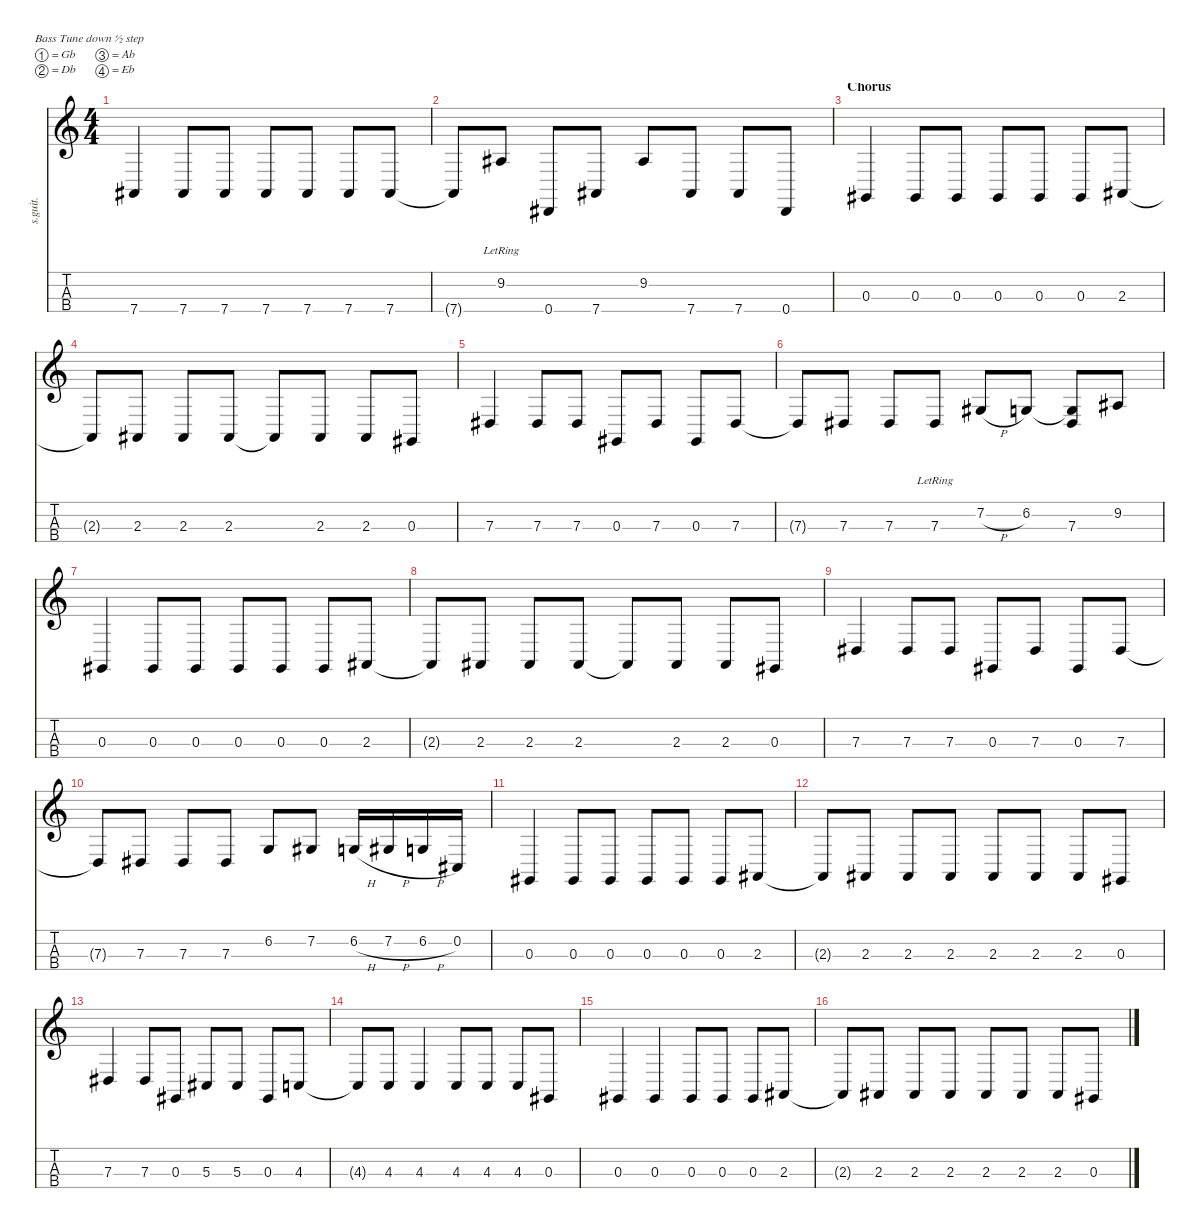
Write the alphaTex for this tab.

\defaultSystemsLayout 4
\hideDynamics
\bracketExtendMode nobrackets
\track ("Mike Dirnt" "s.guit.") {instrument electricbasspick}
\staff {score tabs}
\tuning (Gb2 Db2 Ab1 Eb1)
\ts (4 4)
\tempo (175 hide)
\clef g2
\ks c
7.4{acc #}.4{lyrics (0 "") lyrics (1 "") lyrics (2 "") lyrics (3 "") lyrics (4 "") dy fff} 7.4{acc #}.8{lyrics (0 "") lyrics (1 "") lyrics (2 "") lyrics (3 "") lyrics (4 "")} 7.4{acc #}.8{lyrics (0 "") lyrics (1 "") lyrics (2 "") lyrics (3 "") lyrics (4 "")} 7.4{acc #}.8{lyrics (0 "") lyrics (1 "") lyrics (2 "") lyrics (3 "") lyrics (4 "")} 7.4{acc #}.8{lyrics (0 "") lyrics (1 "") lyrics (2 "") lyrics (3 "") lyrics (4 "")} 7.4{acc #}.8{lyrics (0 "") lyrics (1 "") lyrics (2 "") lyrics (3 "") lyrics (4 "")} 7.4{acc #}.8{lyrics (0 "") lyrics (1 "") lyrics (2 "") lyrics (3 "") lyrics (4 "")} |
7.4{t acc #}.8{lyrics (0 "") lyrics (1 "") lyrics (2 "") lyrics (3 "") lyrics (4 "")} 9.2{lr acc #}.8{lyrics (0 "") lyrics (1 "") lyrics (2 "") lyrics (3 "") lyrics (4 "")} 0.4{acc #}.8{lyrics (0 "") lyrics (1 "") lyrics (2 "") lyrics (3 "") lyrics (4 "")} 7.4{acc #}.8{lyrics (0 "") lyrics (1 "") lyrics (2 "") lyrics (3 "") lyrics (4 "")} 9.2{acc #}.8{lyrics (0 "") lyrics (1 "") lyrics (2 "") lyrics (3 "") lyrics (4 "")} 7.4{acc #}.8{lyrics (0 "") lyrics (1 "") lyrics (2 "") lyrics (3 "") lyrics (4 "")} 7.4{acc #}.8{lyrics (0 "") lyrics (1 "") lyrics (2 "") lyrics (3 "") lyrics (4 "")} 0.4{acc #}.8{lyrics (0 "") lyrics (1 "") lyrics (2 "") lyrics (3 "") lyrics (4 "")} |
\section ("" "Chorus")
0.3{acc #}.4{lyrics (0 "") lyrics (1 "") lyrics (2 "") lyrics (3 "") lyrics (4 "")} 0.3{acc #}.8{lyrics (0 "") lyrics (1 "") lyrics (2 "") lyrics (3 "") lyrics (4 "")} 0.3{acc #}.8{lyrics (0 "") lyrics (1 "") lyrics (2 "") lyrics (3 "") lyrics (4 "")} 0.3{acc #}.8{lyrics (0 "") lyrics (1 "") lyrics (2 "") lyrics (3 "") lyrics (4 "")} 0.3{acc #}.8{lyrics (0 "") lyrics (1 "") lyrics (2 "") lyrics (3 "") lyrics (4 "")} 0.3{acc #}.8{lyrics (0 "") lyrics (1 "") lyrics (2 "") lyrics (3 "") lyrics (4 "")} 2.3{acc #}.8{lyrics (0 "") lyrics (1 "") lyrics (2 "") lyrics (3 "") lyrics (4 "")} |
2.3{t acc #}.8{lyrics (0 "") lyrics (1 "") lyrics (2 "") lyrics (3 "") lyrics (4 "") dy f} 2.3{acc #}.8{lyrics (0 "") lyrics (1 "") lyrics (2 "") lyrics (3 "") lyrics (4 "") dy fff} 2.3{acc #}.8{lyrics (0 "") lyrics (1 "") lyrics (2 "") lyrics (3 "") lyrics (4 "")} 2.3{acc #}.8{lyrics (0 "") lyrics (1 "") lyrics (2 "") lyrics (3 "") lyrics (4 "")} 2.3{t acc #}.8{lyrics (0 "") lyrics (1 "") lyrics (2 "") lyrics (3 "") lyrics (4 "") dy f} 2.3{acc #}.8{lyrics (0 "") lyrics (1 "") lyrics (2 "") lyrics (3 "") lyrics (4 "") dy fff} 2.3{acc #}.8{lyrics (0 "") lyrics (1 "") lyrics (2 "") lyrics (3 "") lyrics (4 "")} 0.3{acc #}.8{lyrics (0 "") lyrics (1 "") lyrics (2 "") lyrics (3 "") lyrics (4 "")} |
7.3{acc #}.4{lyrics (0 "") lyrics (1 "") lyrics (2 "") lyrics (3 "") lyrics (4 "")} 7.3{acc #}.8{lyrics (0 "") lyrics (1 "") lyrics (2 "") lyrics (3 "") lyrics (4 "")} 7.3{acc #}.8{lyrics (0 "") lyrics (1 "") lyrics (2 "") lyrics (3 "") lyrics (4 "")} 0.3{acc #}.8{lyrics (0 "") lyrics (1 "") lyrics (2 "") lyrics (3 "") lyrics (4 "")} 7.3{acc #}.8{lyrics (0 "") lyrics (1 "") lyrics (2 "") lyrics (3 "") lyrics (4 "")} 0.3{acc #}.8{lyrics (0 "") lyrics (1 "") lyrics (2 "") lyrics (3 "") lyrics (4 "")} 7.3{acc #}.8{lyrics (0 "") lyrics (1 "") lyrics (2 "") lyrics (3 "") lyrics (4 "")} |
7.3{t acc #}.8{lyrics (0 "") lyrics (1 "") lyrics (2 "") lyrics (3 "") lyrics (4 "")} 7.3{acc #}.8{lyrics (0 "") lyrics (1 "") lyrics (2 "") lyrics (3 "") lyrics (4 "")} 7.3{acc #}.8{lyrics (0 "") lyrics (1 "") lyrics (2 "") lyrics (3 "") lyrics (4 "")} 7.3{lr acc #}.8{lyrics (0 "") lyrics (1 "") lyrics (2 "") lyrics (3 "") lyrics (4 "")} 7.2{h acc #}.8{lyrics (0 "") lyrics (1 "") lyrics (2 "") lyrics (3 "") lyrics (4 "")} 6.2.8{lyrics (0 "") lyrics (1 "") lyrics (2 "") lyrics (3 "") lyrics (4 "")} (6.2{t} 7.3{acc #}).8{lyrics (0 "") lyrics (1 "") lyrics (2 "") lyrics (3 "") lyrics (4 "")} 9.2{acc #}.8{lyrics (0 "") lyrics (1 "") lyrics (2 "") lyrics (3 "") lyrics (4 "")} |
0.3{acc #}.4{lyrics (0 "") lyrics (1 "") lyrics (2 "") lyrics (3 "") lyrics (4 "")} 0.3{acc #}.8{lyrics (0 "") lyrics (1 "") lyrics (2 "") lyrics (3 "") lyrics (4 "")} 0.3{acc #}.8{lyrics (0 "") lyrics (1 "") lyrics (2 "") lyrics (3 "") lyrics (4 "")} 0.3{acc #}.8{lyrics (0 "") lyrics (1 "") lyrics (2 "") lyrics (3 "") lyrics (4 "")} 0.3{acc #}.8{lyrics (0 "") lyrics (1 "") lyrics (2 "") lyrics (3 "") lyrics (4 "")} 0.3{acc #}.8{lyrics (0 "") lyrics (1 "") lyrics (2 "") lyrics (3 "") lyrics (4 "")} 2.3{acc #}.8{lyrics (0 "") lyrics (1 "") lyrics (2 "") lyrics (3 "") lyrics (4 "")} |
2.3{t acc #}.8{lyrics (0 "") lyrics (1 "") lyrics (2 "") lyrics (3 "") lyrics (4 "") dy f} 2.3{acc #}.8{lyrics (0 "") lyrics (1 "") lyrics (2 "") lyrics (3 "") lyrics (4 "") dy fff} 2.3{acc #}.8{lyrics (0 "") lyrics (1 "") lyrics (2 "") lyrics (3 "") lyrics (4 "")} 2.3{acc #}.8{lyrics (0 "") lyrics (1 "") lyrics (2 "") lyrics (3 "") lyrics (4 "")} 2.3{t acc #}.8{lyrics (0 "") lyrics (1 "") lyrics (2 "") lyrics (3 "") lyrics (4 "") dy f} 2.3{acc #}.8{lyrics (0 "") lyrics (1 "") lyrics (2 "") lyrics (3 "") lyrics (4 "") dy fff} 2.3{acc #}.8{lyrics (0 "") lyrics (1 "") lyrics (2 "") lyrics (3 "") lyrics (4 "")} 0.3{acc #}.8{lyrics (0 "") lyrics (1 "") lyrics (2 "") lyrics (3 "") lyrics (4 "")} |
7.3{acc #}.4{lyrics (0 "") lyrics (1 "") lyrics (2 "") lyrics (3 "") lyrics (4 "")} 7.3{acc #}.8{lyrics (0 "") lyrics (1 "") lyrics (2 "") lyrics (3 "") lyrics (4 "")} 7.3{acc #}.8{lyrics (0 "") lyrics (1 "") lyrics (2 "") lyrics (3 "") lyrics (4 "")} 0.3{acc #}.8{lyrics (0 "") lyrics (1 "") lyrics (2 "") lyrics (3 "") lyrics (4 "")} 7.3{acc #}.8{lyrics (0 "") lyrics (1 "") lyrics (2 "") lyrics (3 "") lyrics (4 "")} 0.3{acc #}.8{lyrics (0 "") lyrics (1 "") lyrics (2 "") lyrics (3 "") lyrics (4 "")} 7.3{acc #}.8{lyrics (0 "") lyrics (1 "") lyrics (2 "") lyrics (3 "") lyrics (4 "")} |
7.3{t acc #}.8{lyrics (0 "") lyrics (1 "") lyrics (2 "") lyrics (3 "") lyrics (4 "")} 7.3{acc #}.8{lyrics (0 "") lyrics (1 "") lyrics (2 "") lyrics (3 "") lyrics (4 "")} 7.3{acc #}.8{lyrics (0 "") lyrics (1 "") lyrics (2 "") lyrics (3 "") lyrics (4 "")} 7.3{acc #}.8{lyrics (0 "") lyrics (1 "") lyrics (2 "") lyrics (3 "") lyrics (4 "")} 6.2.8{lyrics (0 "") lyrics (1 "") lyrics (2 "") lyrics (3 "") lyrics (4 "")} 7.2{acc #}.8{lyrics (0 "") lyrics (1 "") lyrics (2 "") lyrics (3 "") lyrics (4 "")} 6.2{h}.16{lyrics (0 "") lyrics (1 "") lyrics (2 "") lyrics (3 "") lyrics (4 "")} 7.2{h acc #}.16{lyrics (0 "") lyrics (1 "") lyrics (2 "") lyrics (3 "") lyrics (4 "")} 6.2{h}.16{lyrics (0 "") lyrics (1 "") lyrics (2 "") lyrics (3 "") lyrics (4 "")} 0.2{acc #}.16{lyrics (0 "") lyrics (1 "") lyrics (2 "") lyrics (3 "") lyrics (4 "")} |
0.3{acc #}.4{lyrics (0 "") lyrics (1 "") lyrics (2 "") lyrics (3 "") lyrics (4 "")} 0.3{acc #}.8{lyrics (0 "") lyrics (1 "") lyrics (2 "") lyrics (3 "") lyrics (4 "")} 0.3{acc #}.8{lyrics (0 "") lyrics (1 "") lyrics (2 "") lyrics (3 "") lyrics (4 "")} 0.3{acc #}.8{lyrics (0 "") lyrics (1 "") lyrics (2 "") lyrics (3 "") lyrics (4 "")} 0.3{acc #}.8{lyrics (0 "") lyrics (1 "") lyrics (2 "") lyrics (3 "") lyrics (4 "")} 0.3{acc #}.8{lyrics (0 "") lyrics (1 "") lyrics (2 "") lyrics (3 "") lyrics (4 "")} 2.3{acc #}.8{lyrics (0 "") lyrics (1 "") lyrics (2 "") lyrics (3 "") lyrics (4 "")} |
2.3{t acc #}.8{lyrics (0 "") lyrics (1 "") lyrics (2 "") lyrics (3 "") lyrics (4 "") dy f} 2.3{acc #}.8{lyrics (0 "") lyrics (1 "") lyrics (2 "") lyrics (3 "") lyrics (4 "") dy fff} 2.3{acc #}.8{lyrics (0 "") lyrics (1 "") lyrics (2 "") lyrics (3 "") lyrics (4 "")} 2.3{acc #}.8{lyrics (0 "") lyrics (1 "") lyrics (2 "") lyrics (3 "") lyrics (4 "")} 2.3{acc #}.8{lyrics (0 "") lyrics (1 "") lyrics (2 "") lyrics (3 "") lyrics (4 "") dy f} 2.3{acc #}.8{lyrics (0 "") lyrics (1 "") lyrics (2 "") lyrics (3 "") lyrics (4 "") dy fff} 2.3{acc #}.8{lyrics (0 "") lyrics (1 "") lyrics (2 "") lyrics (3 "") lyrics (4 "")} 0.3{acc #}.8{lyrics (0 "") lyrics (1 "") lyrics (2 "") lyrics (3 "") lyrics (4 "")} |
7.3{acc #}.4{lyrics (0 "") lyrics (1 "") lyrics (2 "") lyrics (3 "") lyrics (4 "")} 7.3{acc #}.8{lyrics (0 "") lyrics (1 "") lyrics (2 "") lyrics (3 "") lyrics (4 "")} 0.3{acc #}.8{lyrics (0 "") lyrics (1 "") lyrics (2 "") lyrics (3 "") lyrics (4 "")} 5.3{acc #}.8{lyrics (0 "") lyrics (1 "") lyrics (2 "") lyrics (3 "") lyrics (4 "")} 5.3{acc #}.8{lyrics (0 "") lyrics (1 "") lyrics (2 "") lyrics (3 "") lyrics (4 "")} 0.3{acc #}.8{lyrics (0 "") lyrics (1 "") lyrics (2 "") lyrics (3 "") lyrics (4 "")} 4.3.8{lyrics (0 "") lyrics (1 "") lyrics (2 "") lyrics (3 "") lyrics (4 "")} |
4.3{t}.8{lyrics (0 "") lyrics (1 "") lyrics (2 "") lyrics (3 "") lyrics (4 "")} 4.3.8{lyrics (0 "") lyrics (1 "") lyrics (2 "") lyrics (3 "") lyrics (4 "")} 4.3.4{lyrics (0 "") lyrics (1 "") lyrics (2 "") lyrics (3 "") lyrics (4 "")} 4.3.8{lyrics (0 "") lyrics (1 "") lyrics (2 "") lyrics (3 "") lyrics (4 "")} 4.3.8{lyrics (0 "") lyrics (1 "") lyrics (2 "") lyrics (3 "") lyrics (4 "")} 4.3.8{lyrics (0 "") lyrics (1 "") lyrics (2 "") lyrics (3 "") lyrics (4 "")} 0.3{acc #}.8{lyrics (0 "") lyrics (1 "") lyrics (2 "") lyrics (3 "") lyrics (4 "")} |
0.3{acc #}.4{lyrics (0 "") lyrics (1 "") lyrics (2 "") lyrics (3 "") lyrics (4 "")} 0.3{acc #}.4{lyrics (0 "") lyrics (1 "") lyrics (2 "") lyrics (3 "") lyrics (4 "")} 0.3{acc #}.8{lyrics (0 "") lyrics (1 "") lyrics (2 "") lyrics (3 "") lyrics (4 "")} 0.3{acc #}.8{lyrics (0 "") lyrics (1 "") lyrics (2 "") lyrics (3 "") lyrics (4 "")} 0.3{acc #}.8{lyrics (0 "") lyrics (1 "") lyrics (2 "") lyrics (3 "") lyrics (4 "")} 2.3{acc #}.8{lyrics (0 "") lyrics (1 "") lyrics (2 "") lyrics (3 "") lyrics (4 "")} |
2.3{t acc #}.8{lyrics (0 "") lyrics (1 "") lyrics (2 "") lyrics (3 "") lyrics (4 "") dy f} 2.3{acc #}.8{lyrics (0 "") lyrics (1 "") lyrics (2 "") lyrics (3 "") lyrics (4 "") dy fff} 2.3{acc #}.8{lyrics (0 "") lyrics (1 "") lyrics (2 "") lyrics (3 "") lyrics (4 "")} 2.3{acc #}.8{lyrics (0 "") lyrics (1 "") lyrics (2 "") lyrics (3 "") lyrics (4 "")} 2.3{acc #}.8{lyrics (0 "") lyrics (1 "") lyrics (2 "") lyrics (3 "") lyrics (4 "")} 2.3{acc #}.8{lyrics (0 "") lyrics (1 "") lyrics (2 "") lyrics (3 "") lyrics (4 "")} 2.3{acc #}.8{lyrics (0 "") lyrics (1 "") lyrics (2 "") lyrics (3 "") lyrics (4 "")} 0.3{acc #}.8{lyrics (0 "") lyrics (1 "") lyrics (2 "") lyrics (3 "") lyrics (4 "")}
